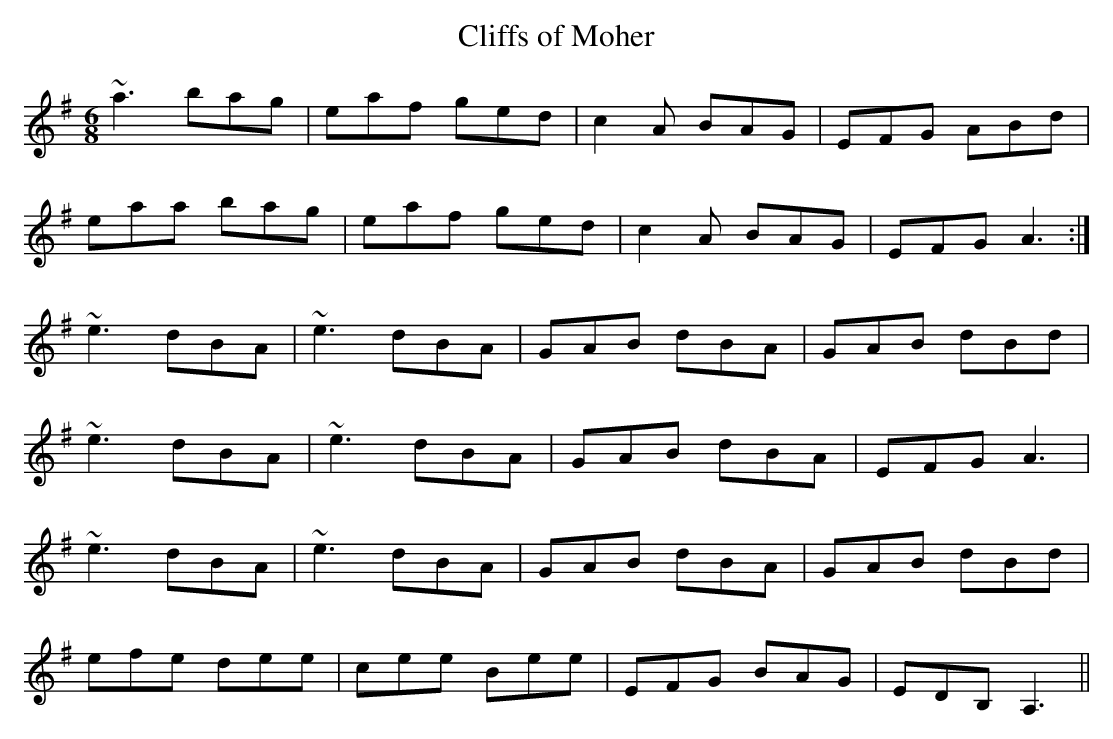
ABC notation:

X:1
T:Cliffs of Moher
M:6/8
L:1/8
K:Ador
~a3 bag|eaf ged|c2A BAG|EFG ABd|
eaa bag|eaf ged|c2A BAG|EFG A3:|
~e3 dBA|~e3 dBA|GAB dBA|GAB dBd|
~e3 dBA|~e3 dBA|GAB dBA|EFG A3|
~e3 dBA|~e3 dBA|GAB dBA|GAB dBd|
efe dee|cee Bee|EFG BAG|EDB, A,3||
